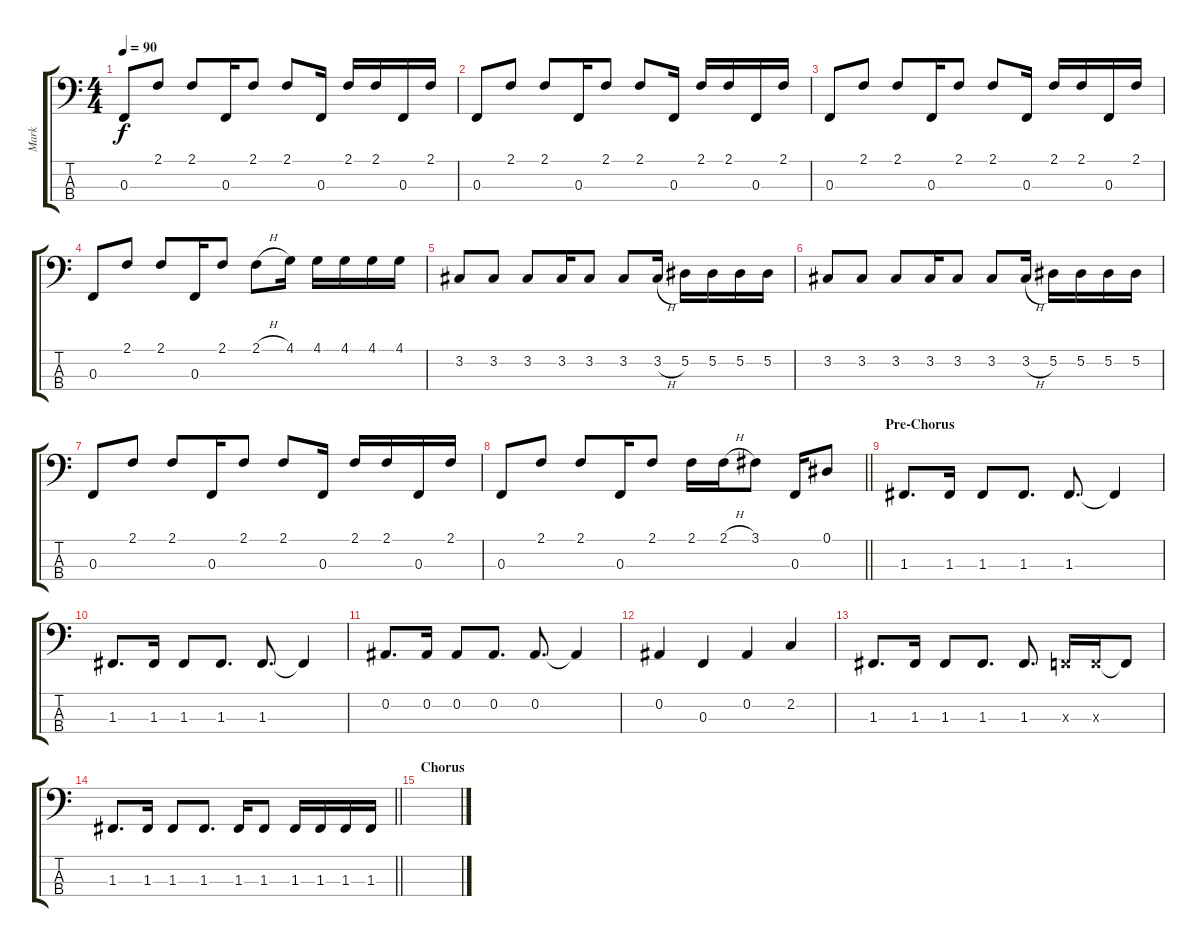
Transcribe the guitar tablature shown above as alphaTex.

\track ("Mark" "Mark") {instrument electricbassfinger}
\staff {score tabs}
\tuning (Eb2 Bb1 F1 C1) {hide}
\ts (4 4)
\tempo 90
\clef f4
\ks c
0.3.8{dy f} 2.1.8 2.1.8 0.3.16 2.1.8 2.1.8 0.3.16 2.1.16 2.1.16 0.3.16 2.1.16 |
0.3.8 2.1.8 2.1.8 0.3.16 2.1.8 2.1.8 0.3.16 2.1.16 2.1.16 0.3.16 2.1.16 |
0.3.8 2.1.8 2.1.8 0.3.16 2.1.8 2.1.8 0.3.16 2.1.16 2.1.16 0.3.16 2.1.16 |
0.3.8 2.1.8 2.1.8 0.3.16 2.1.8 2.1{h}.8 4.1.16 4.1.16 4.1.16 4.1.16 4.1.16 |
3.2.8 3.2.8 3.2.8 3.2.16 3.2.8 3.2.8 3.2{h}.16 5.2.16 5.2.16 5.2.16 5.2.16 |
3.2.8 3.2.8 3.2.8 3.2.16 3.2.8 3.2.8 3.2{h}.16 5.2.16 5.2.16 5.2.16 5.2.16 |
0.3.8 2.1.8 2.1.8 0.3.16 2.1.8 2.1.8 0.3.16 2.1.16 2.1.16 0.3.16 2.1.16 |
\barLineRight lightlight
0.3.8 2.1.8 2.1.8 0.3.16 2.1.8 2.1.16 2.1{h}.16 3.1.8 0.3.16 0.1.8 |
\section ("" "Pre-Chorus")
1.3.8{d} 1.3.16 1.3.8 1.3.8{d} 1.3.8{d} 1.3{t}.4 |
1.3.8{d} 1.3.16 1.3.8 1.3.8{d} 1.3.8{d} 1.3{t}.4 |
0.2.8{d} 0.2.16 0.2.8 0.2.8{d} 0.2.8{d} 0.2{t}.4 |
0.2.4 0.3.4 0.2.4 2.2.4 |
1.3.8{d} 1.3.16 1.3.8 1.3.8{d} 1.3.8{d} 0.3{x}.16 0.3{x}.16 0.3{t}.8 |
\barLineRight lightlight
1.3.8{d} 1.3.16 1.3.8 1.3.8{d} 1.3.16 1.3.8 1.3.16 1.3.16 1.3.16 1.3.16 |
\section ("" "Chorus")
